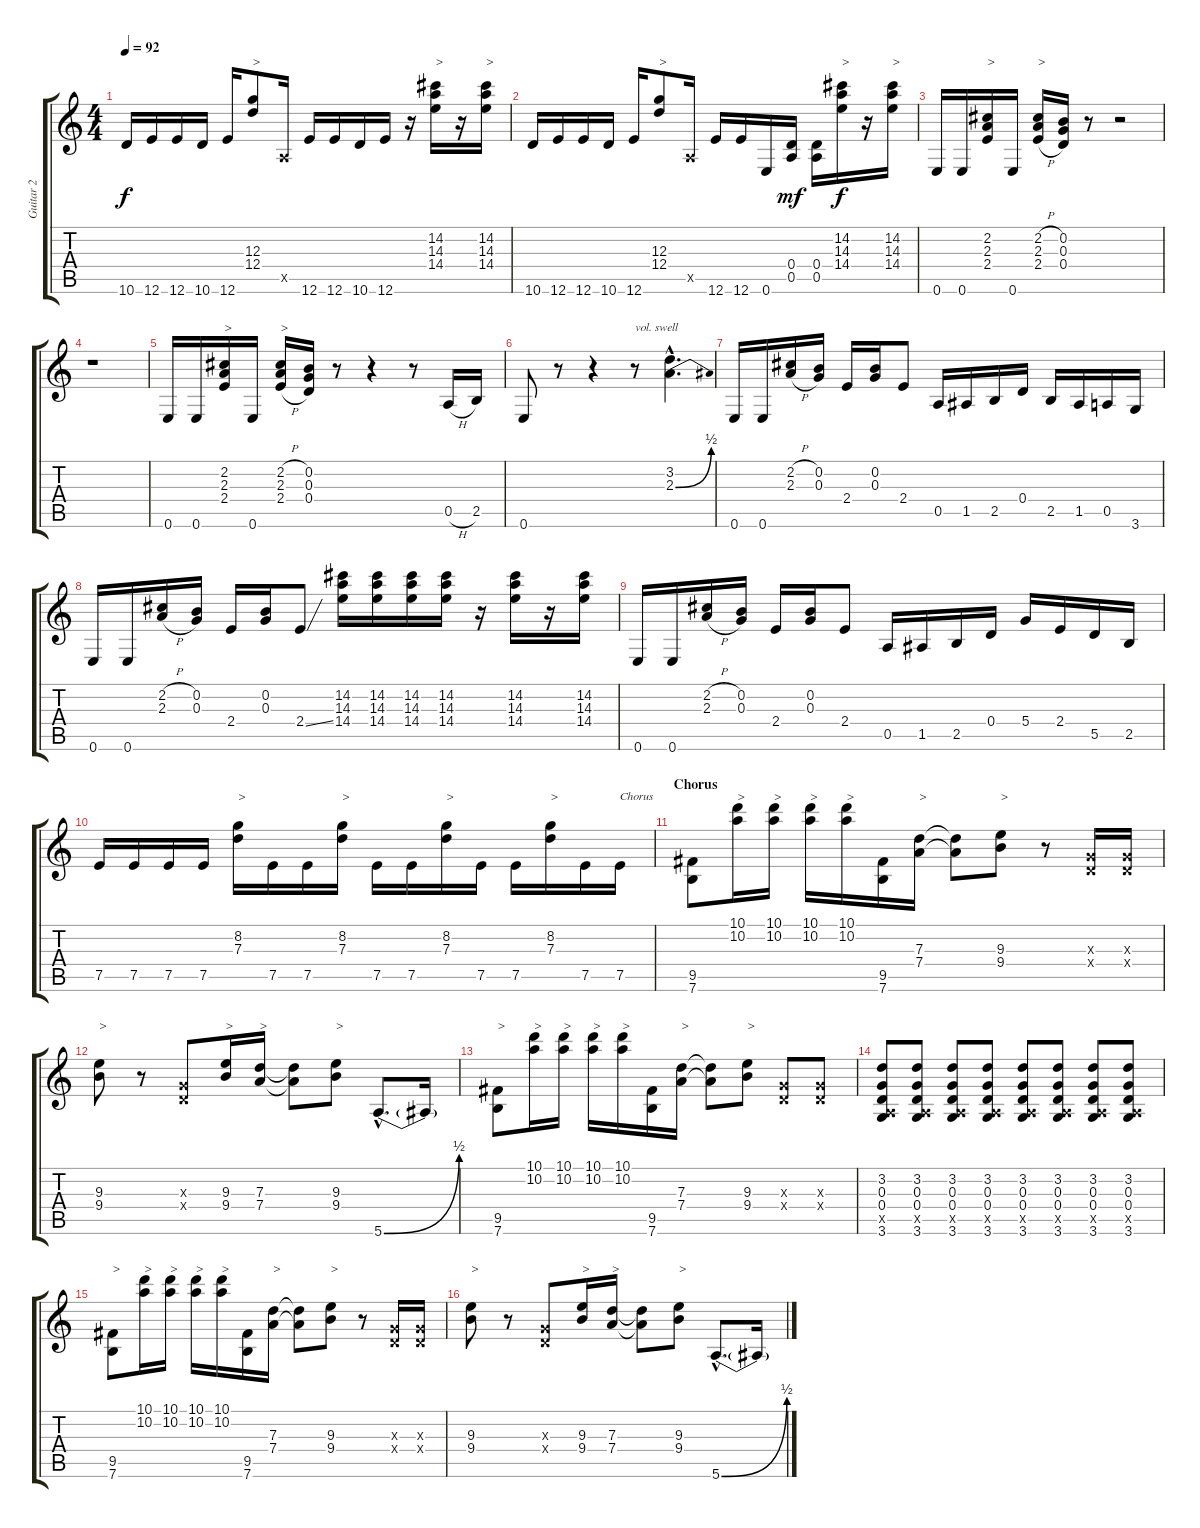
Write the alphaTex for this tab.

\track ("Guitar 2" "Guitar 2") {instrument distortionguitar}
\staff {score tabs}
\tuning (E4 B3 G3 D3 A2 E2) {hide}
\ts (4 4)
\tempo 92
\clef g2
\ks c
10.6.16{dy f} 12.6.16 12.6.16 10.6.16 12.6.16 (12.3 12.4).8{txt ">"} 0.5{x}.16 12.6.16 12.6.16 10.6.16 12.6.16 r.16 (14.2 14.3 14.4).16{txt ">"} r.16 (14.2 14.3 14.4).16{txt ">"} |
10.6.16 12.6.16 12.6.16 10.6.16 12.6.16 (12.3 12.4).8{txt ">"} 0.5{x}.16 12.6.16 12.6.16 0.6.16 (0.4 0.5).16{dy mf} (0.4 0.5).16 (14.2 14.3 14.4).16{txt ">" dy f} r.16 (14.2 14.3 14.4).16{txt ">"} |
0.6.16{instrument electricguitarmuted} 0.6.16 (2.2 2.3 2.4).16{txt ">" instrument distortionguitar} 0.6.16{instrument electricguitarmuted} (2.2{h} 2.3{h} 2.4{h}).16{txt ">" instrument distortionguitar} (0.2 0.3 0.4).16 r.8 r.2 |
r.1 |
0.6.16{instrument electricguitarmuted} 0.6.16 (2.2 2.3 2.4).16{txt ">" instrument distortionguitar} 0.6.16{instrument electricguitarmuted} (2.2{h} 2.3{h} 2.4{h}).16{txt ">" instrument distortionguitar} (0.2 0.3 0.4).16 r.8 r.4 r.8 0.5{h}.16 2.5.16 |
0.6.8 r.8 r.4 r.8{txt "vol. swell"} (3.2{hac} 2.3{be (bend 0 0 60 2) hac}).4{d} |
0.6.16{instrument electricguitarmuted} 0.6.16 (2.2{h} 2.3{h}).16{instrument distortionguitar} (0.2 0.3).16 2.4.16 (0.2 0.3).16 2.4.8 0.5.16 1.5.16 2.5.16 0.4.16 2.5.16 1.5.16 0.5.16 3.6.16 |
0.6.16{instrument electricguitarmuted} 0.6.16 (2.2{h} 2.3{h}).16{instrument distortionguitar} (0.2 0.3).16 2.4.16 (0.2 0.3).16 2.4{ss}.8 (14.2 14.3 14.4).16 (14.2 14.3 14.4).16 (14.2 14.3 14.4).16 (14.2 14.3 14.4).16 r.16 (14.2 14.3 14.4).16 r.16 (14.2 14.3 14.4).16 |
0.6.16{instrument electricguitarmuted} 0.6.16 (2.2{h} 2.3{h}).16{instrument distortionguitar} (0.2 0.3).16 2.4.16 (0.2 0.3).16 2.4.8 0.5.16 1.5.16 2.5.16 0.4.16 5.4.16 2.4.16 5.5.16 2.5.16 |
7.5.16 7.5.16 7.5.16 7.5.16 (8.2 7.3).16{txt ">"} 7.5.16 7.5.16 (8.2 7.3).16{txt ">"} 7.5.16 7.5.16 (8.2 7.3).16{txt ">"} 7.5.16 7.5.16 (8.2 7.3).16{txt ">"} 7.5.16 7.5.16{txt "Chorus"} |
\section ("" "Chorus")
(9.5 7.6).8 (10.1 10.2).16{txt ">"} (10.1 10.2).16{txt ">"} (10.1 10.2).16{txt ">"} (10.1 10.2).16{txt ">"} (9.5 7.6).16 (7.3 7.4).16{txt ">"} (7.3{t} 7.4{t}).8 (9.3 9.4).8{txt ">"} r.8 (0.3{x} 0.4{x}).16 (0.3{x} 0.4{x}).16 |
(9.3 9.4).8{txt ">"} r.8 (0.3{x} 0.4{x}).8 (9.3 9.4).16{txt ">"} (7.3 7.4).16{txt ">"} (7.3{t} 7.4{t}).8 (9.3 9.4).8{txt ">"} 5.6{be (bend 0 0 60 2) hac}.8{d} 5.6{t}.16 |
(9.5 7.6).8{txt ">"} (10.1 10.2).16{txt ">"} (10.1 10.2).16{txt ">"} (10.1 10.2).16{txt ">"} (10.1 10.2).16{txt ">"} (9.5 7.6).16 (7.3 7.4).16{txt ">"} (7.3{t} 7.4{t}).8 (9.3 9.4).8{txt ">"} (0.3{x} 0.4{x}).8 (0.3{x} 0.4{x}).8 |
(3.2 0.3 0.4 0.5{x} 3.6).8 (3.2 0.3 0.4 0.5{x} 3.6).8 (3.2 0.3 0.4 0.5{x} 3.6).8 (3.2 0.3 0.4 0.5{x} 3.6).8 (3.2 0.3 0.4 0.5{x} 3.6).8 (3.2 0.3 0.4 0.5{x} 3.6).8 (3.2 0.3 0.4 0.5{x} 3.6).8 (3.2 0.3 0.4 0.5{x} 3.6).8 |
(9.5 7.6).8{txt ">"} (10.1 10.2).16{txt ">"} (10.1 10.2).16{txt ">"} (10.1 10.2).16{txt ">"} (10.1 10.2).16{txt ">"} (9.5 7.6).16 (7.3 7.4).16{txt ">"} (7.3{t} 7.4{t}).8 (9.3 9.4).8{txt ">"} r.8 (0.3{x} 0.4{x}).16 (0.3{x} 0.4{x}).16 |
(9.3 9.4).8{txt ">"} r.8 (0.3{x} 0.4{x}).8 (9.3 9.4).16{txt ">"} (7.3 7.4).16{txt ">"} (7.3{t} 7.4{t}).8 (9.3 9.4).8{txt ">"} 5.6{be (bend 0 0 60 2) hac}.8{d} 5.6{t}.16
